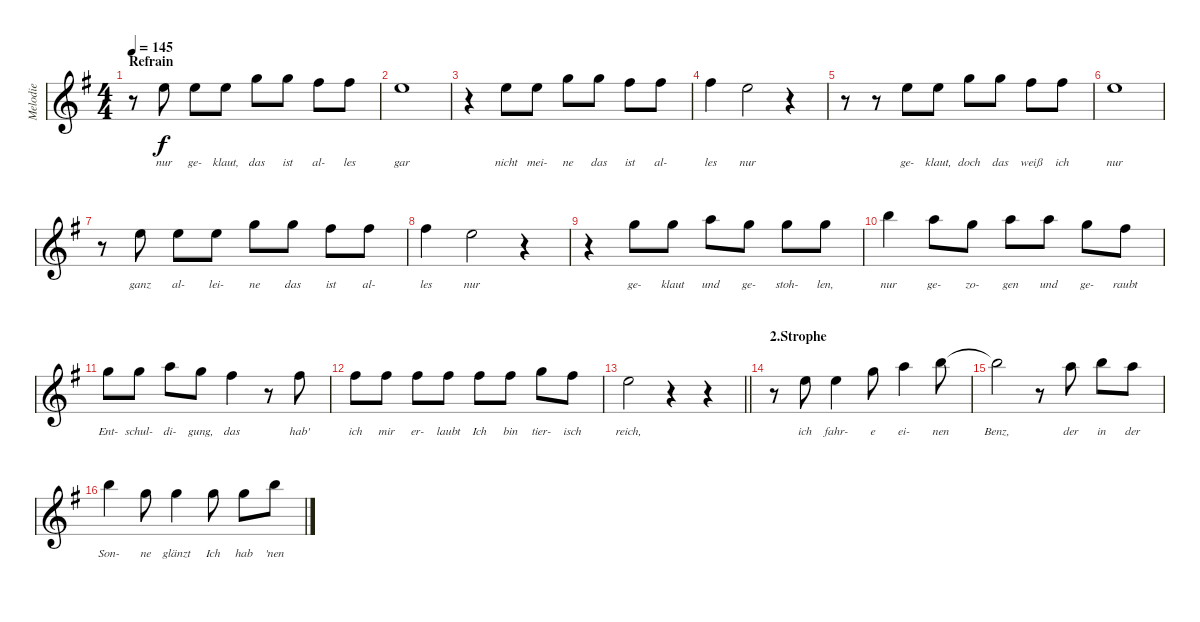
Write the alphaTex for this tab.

\track ("Melodie" "Melodie") {instrument electricguitarjazz}
\staff {score}
\tuning (E5 B4 G4 D4 A3 E3 A2) {hide}
\ts (4 4)
\section ("" "Refrain")
\tempo 145
\clef g2
\ks eminor
r.8{dy f} 2.4.8{lyrics (0 "nur") lyrics (1 "") lyrics (2 "") lyrics (3 "") lyrics (4 "")} 2.4.8{lyrics (0 "ge-") lyrics (1 "") lyrics (2 "") lyrics (3 "") lyrics (4 "")} 2.4.8{lyrics (0 "klaut,") lyrics (1 "") lyrics (2 "") lyrics (3 "") lyrics (4 "")} 0.3.8{lyrics (0 "das") lyrics (1 "") lyrics (2 "") lyrics (3 "") lyrics (4 "")} 0.3.8{lyrics (0 "ist") lyrics (1 "") lyrics (2 "") lyrics (3 "") lyrics (4 "")} 4.4.8{lyrics (0 "al-") lyrics (1 "") lyrics (2 "") lyrics (3 "") lyrics (4 "")} 4.4.8{lyrics (0 "les") lyrics (1 "") lyrics (2 "") lyrics (3 "") lyrics (4 "")} |
2.4.1{lyrics (0 "gar") lyrics (1 "") lyrics (2 "") lyrics (3 "") lyrics (4 "")} |
r.4 2.4.8{lyrics (0 "nicht") lyrics (1 "") lyrics (2 "") lyrics (3 "") lyrics (4 "")} 2.4.8{lyrics (0 "mei-") lyrics (1 "") lyrics (2 "") lyrics (3 "") lyrics (4 "")} 0.3.8{lyrics (0 "ne") lyrics (1 "") lyrics (2 "") lyrics (3 "") lyrics (4 "")} 0.3.8{lyrics (0 "das") lyrics (1 "") lyrics (2 "") lyrics (3 "") lyrics (4 "")} 4.4.8{lyrics (0 "ist") lyrics (1 "") lyrics (2 "") lyrics (3 "") lyrics (4 "")} 4.4.8{lyrics (0 "al-") lyrics (1 "") lyrics (2 "") lyrics (3 "") lyrics (4 "")} |
4.4.4{lyrics (0 "les") lyrics (1 "") lyrics (2 "") lyrics (3 "") lyrics (4 "")} 2.4.2{lyrics (0 "nur") lyrics (1 "") lyrics (2 "") lyrics (3 "") lyrics (4 "")} r.4 |
r.8 r.8 2.4.8{lyrics (0 "ge-") lyrics (1 "") lyrics (2 "") lyrics (3 "") lyrics (4 "")} 2.4.8{lyrics (0 "klaut,") lyrics (1 "") lyrics (2 "") lyrics (3 "") lyrics (4 "")} 0.3.8{lyrics (0 "doch") lyrics (1 "") lyrics (2 "") lyrics (3 "") lyrics (4 "")} 0.3.8{lyrics (0 "das") lyrics (1 "") lyrics (2 "") lyrics (3 "") lyrics (4 "")} 4.4.8{lyrics (0 "weiß") lyrics (1 "") lyrics (2 "") lyrics (3 "") lyrics (4 "")} 4.4.8{lyrics (0 "ich") lyrics (1 "") lyrics (2 "") lyrics (3 "") lyrics (4 "")} |
2.4.1{lyrics (0 "nur") lyrics (1 "") lyrics (2 "") lyrics (3 "") lyrics (4 "")} |
r.8 2.4.8{lyrics (0 "ganz") lyrics (1 "") lyrics (2 "") lyrics (3 "") lyrics (4 "")} 2.4.8{lyrics (0 "al-") lyrics (1 "") lyrics (2 "") lyrics (3 "") lyrics (4 "")} 2.4.8{lyrics (0 "lei-") lyrics (1 "") lyrics (2 "") lyrics (3 "") lyrics (4 "")} 0.3.8{lyrics (0 "ne") lyrics (1 "") lyrics (2 "") lyrics (3 "") lyrics (4 "")} 0.3.8{lyrics (0 "das") lyrics (1 "") lyrics (2 "") lyrics (3 "") lyrics (4 "")} 4.4.8{lyrics (0 "ist") lyrics (1 "") lyrics (2 "") lyrics (3 "") lyrics (4 "")} 4.4.8{lyrics (0 "al-") lyrics (1 "") lyrics (2 "") lyrics (3 "") lyrics (4 "")} |
4.4.4{lyrics (0 "les") lyrics (1 "") lyrics (2 "") lyrics (3 "") lyrics (4 "")} 2.4.2{lyrics (0 "nur") lyrics (1 "") lyrics (2 "") lyrics (3 "") lyrics (4 "")} r.4 |
r.4 0.3.8{lyrics (0 "ge-") lyrics (1 "") lyrics (2 "") lyrics (3 "") lyrics (4 "")} 0.3.8{lyrics (0 "klaut") lyrics (1 "") lyrics (2 "") lyrics (3 "") lyrics (4 "")} 2.3.8{lyrics (0 "und") lyrics (1 "") lyrics (2 "") lyrics (3 "") lyrics (4 "")} 0.3.8{lyrics (0 "ge-") lyrics (1 "") lyrics (2 "") lyrics (3 "") lyrics (4 "")} 0.3.8{lyrics (0 "stoh-") lyrics (1 "") lyrics (2 "") lyrics (3 "") lyrics (4 "")} 0.3.8{lyrics (0 "len,") lyrics (1 "") lyrics (2 "") lyrics (3 "") lyrics (4 "")} |
4.3.4{lyrics (0 "nur") lyrics (1 "") lyrics (2 "") lyrics (3 "") lyrics (4 "")} 2.3.8{lyrics (0 "ge-") lyrics (1 "") lyrics (2 "") lyrics (3 "") lyrics (4 "")} 0.3.8{lyrics (0 "zo-") lyrics (1 "") lyrics (2 "") lyrics (3 "") lyrics (4 "")} 2.3.8{lyrics (0 "gen") lyrics (1 "") lyrics (2 "") lyrics (3 "") lyrics (4 "")} 2.3.8{lyrics (0 "und") lyrics (1 "") lyrics (2 "") lyrics (3 "") lyrics (4 "")} 0.3.8{lyrics (0 "ge-") lyrics (1 "") lyrics (2 "") lyrics (3 "") lyrics (4 "")} 4.4.8{lyrics (0 "raubt") lyrics (1 "") lyrics (2 "") lyrics (3 "") lyrics (4 "")} |
0.3.8{lyrics (0 "Ent-") lyrics (1 "") lyrics (2 "") lyrics (3 "") lyrics (4 "")} 0.3.8{lyrics (0 "schul-") lyrics (1 "") lyrics (2 "") lyrics (3 "") lyrics (4 "")} 2.3.8{lyrics (0 "di-") lyrics (1 "") lyrics (2 "") lyrics (3 "") lyrics (4 "")} 0.3.8{lyrics (0 "gung,") lyrics (1 "") lyrics (2 "") lyrics (3 "") lyrics (4 "")} 4.4.4{lyrics (0 "das") lyrics (1 "") lyrics (2 "") lyrics (3 "") lyrics (4 "")} r.8 4.4.8{lyrics (0 "hab'") lyrics (1 "") lyrics (2 "") lyrics (3 "") lyrics (4 "")} |
4.4.8{lyrics (0 "ich") lyrics (1 "") lyrics (2 "") lyrics (3 "") lyrics (4 "")} 4.4.8{lyrics (0 "mir") lyrics (1 "") lyrics (2 "") lyrics (3 "") lyrics (4 "")} 4.4.8{lyrics (0 "er-") lyrics (1 "") lyrics (2 "") lyrics (3 "") lyrics (4 "")} 4.4.8{lyrics (0 "laubt") lyrics (1 "") lyrics (2 "") lyrics (3 "") lyrics (4 "")} 4.4.8{lyrics (0 "Ich") lyrics (1 "") lyrics (2 "") lyrics (3 "") lyrics (4 "")} 4.4.8{lyrics (0 "bin") lyrics (1 "") lyrics (2 "") lyrics (3 "") lyrics (4 "")} 0.3.8{lyrics (0 "tier-") lyrics (1 "") lyrics (2 "") lyrics (3 "") lyrics (4 "")} 4.4.8{lyrics (0 "isch") lyrics (1 "") lyrics (2 "") lyrics (3 "") lyrics (4 "")} |
\barLineRight lightlight
2.4.2{lyrics (0 "reich,") lyrics (1 "") lyrics (2 "") lyrics (3 "") lyrics (4 "")} r.4 r.4 |
\section ("" "2.Strophe")
r.8 2.4.8{lyrics (0 "ich") lyrics (1 "") lyrics (2 "") lyrics (3 "") lyrics (4 "")} 2.4.4{lyrics (0 "fahr-") lyrics (1 "") lyrics (2 "") lyrics (3 "") lyrics (4 "")} 0.3.8{lyrics (0 "e") lyrics (1 "") lyrics (2 "") lyrics (3 "") lyrics (4 "")} 2.3.4{lyrics (0 "ei-") lyrics (1 "") lyrics (2 "") lyrics (3 "") lyrics (4 "")} 0.2.8{lyrics (0 "nen") lyrics (1 "") lyrics (2 "") lyrics (3 "") lyrics (4 "")} |
0.2{t}.2{lyrics (0 "Benz,") lyrics (1 "") lyrics (2 "") lyrics (3 "") lyrics (4 "")} r.8 2.3.8{lyrics (0 "der") lyrics (1 "") lyrics (2 "") lyrics (3 "") lyrics (4 "")} 0.2.8{lyrics (0 "in") lyrics (1 "") lyrics (2 "") lyrics (3 "") lyrics (4 "")} 2.3.8{lyrics (0 "der") lyrics (1 "") lyrics (2 "") lyrics (3 "") lyrics (4 "")} |
0.2.4{lyrics (0 "Son-") lyrics (1 "") lyrics (2 "") lyrics (3 "") lyrics (4 "")} 0.3.8{lyrics (0 "ne") lyrics (1 "") lyrics (2 "") lyrics (3 "") lyrics (4 "")} 0.3.4{lyrics (0 "glänzt") lyrics (1 "") lyrics (2 "") lyrics (3 "") lyrics (4 "")} 0.3.8{lyrics (0 "Ich") lyrics (1 "") lyrics (2 "") lyrics (3 "") lyrics (4 "")} 0.3.8{lyrics (0 "hab") lyrics (1 "") lyrics (2 "") lyrics (3 "") lyrics (4 "")} 0.2.8{lyrics (0 "'nen") lyrics (1 "") lyrics (2 "") lyrics (3 "") lyrics (4 "")}
